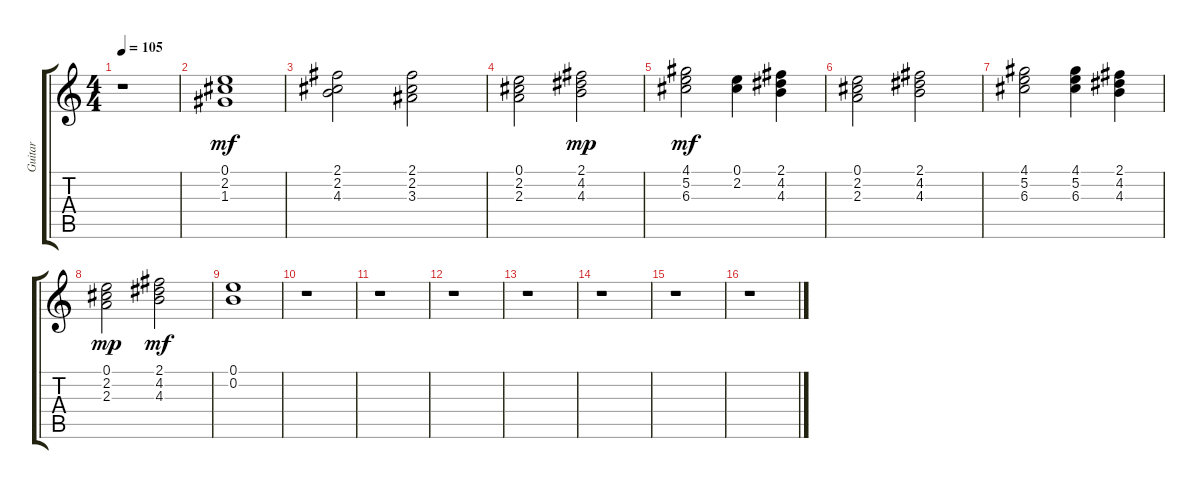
\track ("Guitar" "Guitar") {instrument distortionguitar}
\staff {score tabs}
\tuning (E4 B3 G3 D3 A2 E2) {hide}
\ts (4 4)
\tempo 105
\clef g2
\ks c
r.1{dy mf} |
(0.1 2.2 1.3).1 |
(2.1 2.2 4.3).2 (2.1 2.2 3.3).2 |
(0.1 2.2 2.3).2 (2.1 4.2 4.3).2{dy mp} |
(4.1 5.2 6.3).2{dy mf} (0.1 2.2).4 (2.1 4.2 4.3).4 |
(0.1 2.2 2.3).2 (2.1 4.2 4.3).2 |
(4.1 5.2 6.3).2 (4.1 5.2 6.3).4 (2.1 4.2 4.3).4 |
(0.1 2.2 2.3).2{dy mp} (2.1 4.2 4.3).2{dy mf} |
(0.1 0.2).1 |
r.1 |
r.1 |
r.1 |
r.1 |
r.1 |
r.1 |
r.1
